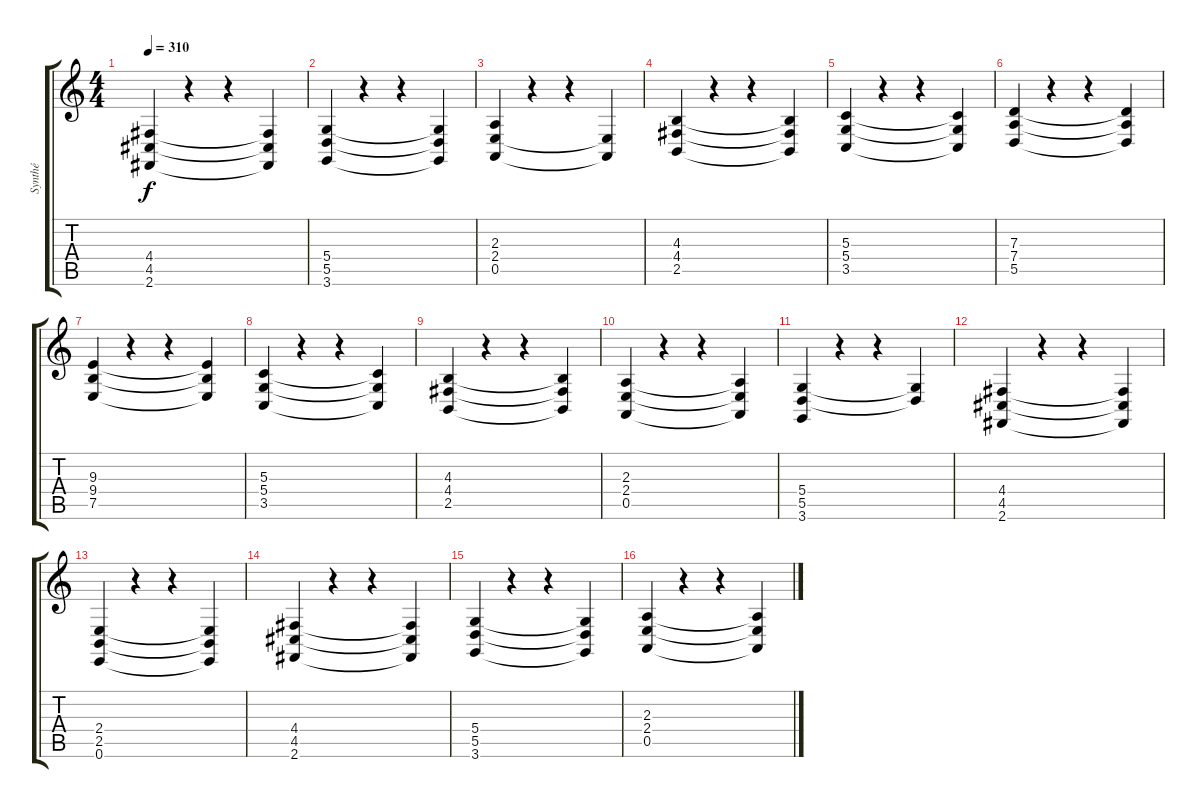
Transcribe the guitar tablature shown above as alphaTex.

\track ("Synthé" "Synthé") {instrument tremolostrings}
\staff {score tabs}
\tuning (E4 B3 G3 D3 A2 E2) {hide}
\ts (4 4)
\tempo 310
\clef g2
\ks c
(4.4 4.5 2.6).4{dy f} r.4 r.4 (4.4{t} 4.5{t} 2.6{t}).4 |
(5.4 5.5 3.6).4 r.4 r.4 (5.4{t} 5.5{t} 3.6{t}).4 |
(2.3 2.4 0.5).4 r.4 r.4 (2.4{t} 0.5{t}).4 |
(4.3 4.4 2.5).4 r.4 r.4 (4.3{t} 4.4{t} 2.5{t}).4 |
(5.3 5.4 3.5).4 r.4 r.4 (5.3{t} 5.4{t} 3.5{t}).4 |
(7.3 7.4 5.5).4 r.4 r.4 (7.3{t} 7.4{t} 5.5{t}).4 |
(9.3 9.4 7.5).4 r.4 r.4 (9.3{t} 9.4{t} 7.5{t}).4 |
(5.3 5.4 3.5).4 r.4 r.4 (5.3{t} 5.4{t} 3.5{t}).4 |
(4.3 4.4 2.5).4 r.4 r.4 (4.3{t} 4.4{t} 2.5{t}).4 |
(2.3 2.4 0.5).4 r.4 r.4 (2.3{t} 2.4{t} 0.5{t}).4 |
(5.4 5.5 3.6).4 r.4 r.4 (5.4{t} 5.5{t}).4 |
(4.4 4.5 2.6).4 r.4 r.4 (4.4{t} 4.5{t} 2.6{t}).4 |
(2.4 2.5 0.6).4 r.4 r.4 (2.4{t} 2.5{t} 0.6{t}).4 |
(4.4 4.5 2.6).4 r.4 r.4 (4.4{t} 4.5{t} 2.6{t}).4 |
(5.4 5.5 3.6).4 r.4 r.4 (5.4{t} 5.5{t} 3.6{t}).4 |
(2.3 2.4 0.5).4 r.4 r.4 (2.3{t} 2.4{t} 0.5{t}).4
